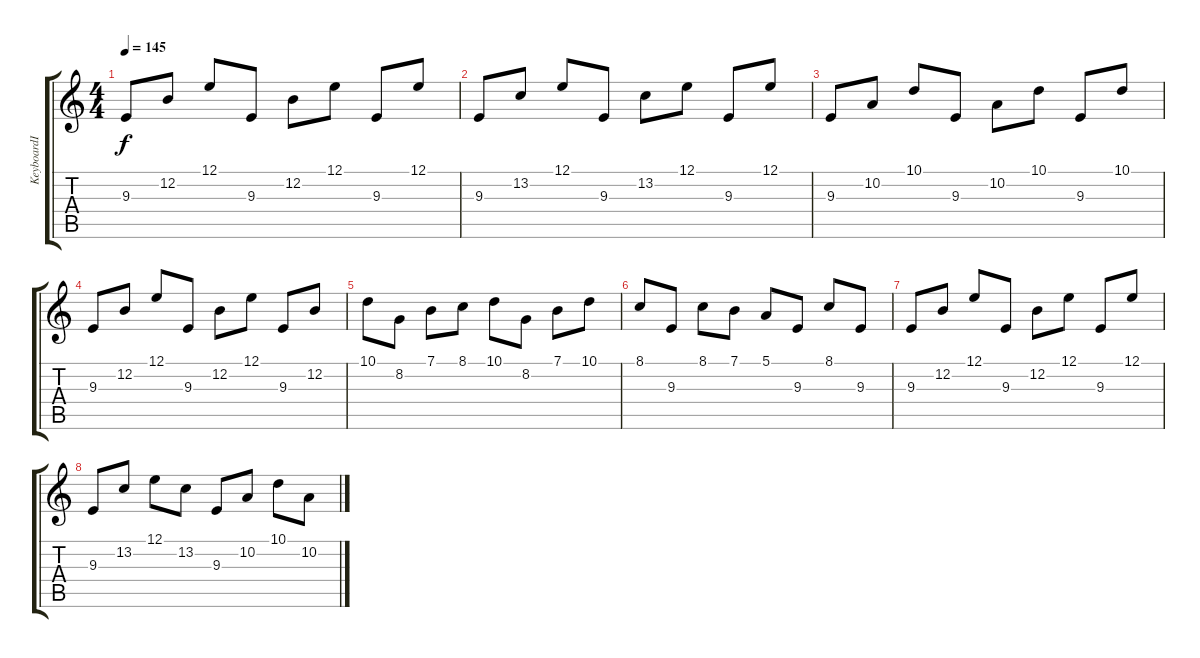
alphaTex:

\track ("KeyboardⅠ" "KeyboardⅠ") {instrument musicbox}
\staff {score tabs}
\tuning (E4 B3 G3 D3 A2 E2) {hide}
\ts (4 4)
\tempo 145
\clef g2
\ks c
9.3.8{dy f} 12.2.8 12.1.8 9.3.8 12.2.8 12.1.8 9.3.8 12.1.8 |
9.3.8 13.2.8 12.1.8 9.3.8 13.2.8 12.1.8 9.3.8 12.1.8 |
9.3.8 10.2.8 10.1.8 9.3.8 10.2.8 10.1.8 9.3.8 10.1.8 |
9.3.8 12.2.8 12.1.8 9.3.8 12.2.8 12.1.8 9.3.8 12.2.8 |
10.1.8 8.2.8 7.1.8 8.1.8 10.1.8 8.2.8 7.1.8 10.1.8 |
8.1.8 9.3.8 8.1.8 7.1.8 5.1.8 9.3.8 8.1.8 9.3.8 |
9.3.8 12.2.8 12.1.8 9.3.8 12.2.8 12.1.8 9.3.8 12.1.8 |
9.3.8 13.2.8 12.1.8 13.2.8 9.3.8 10.2.8 10.1.8 10.2.8
